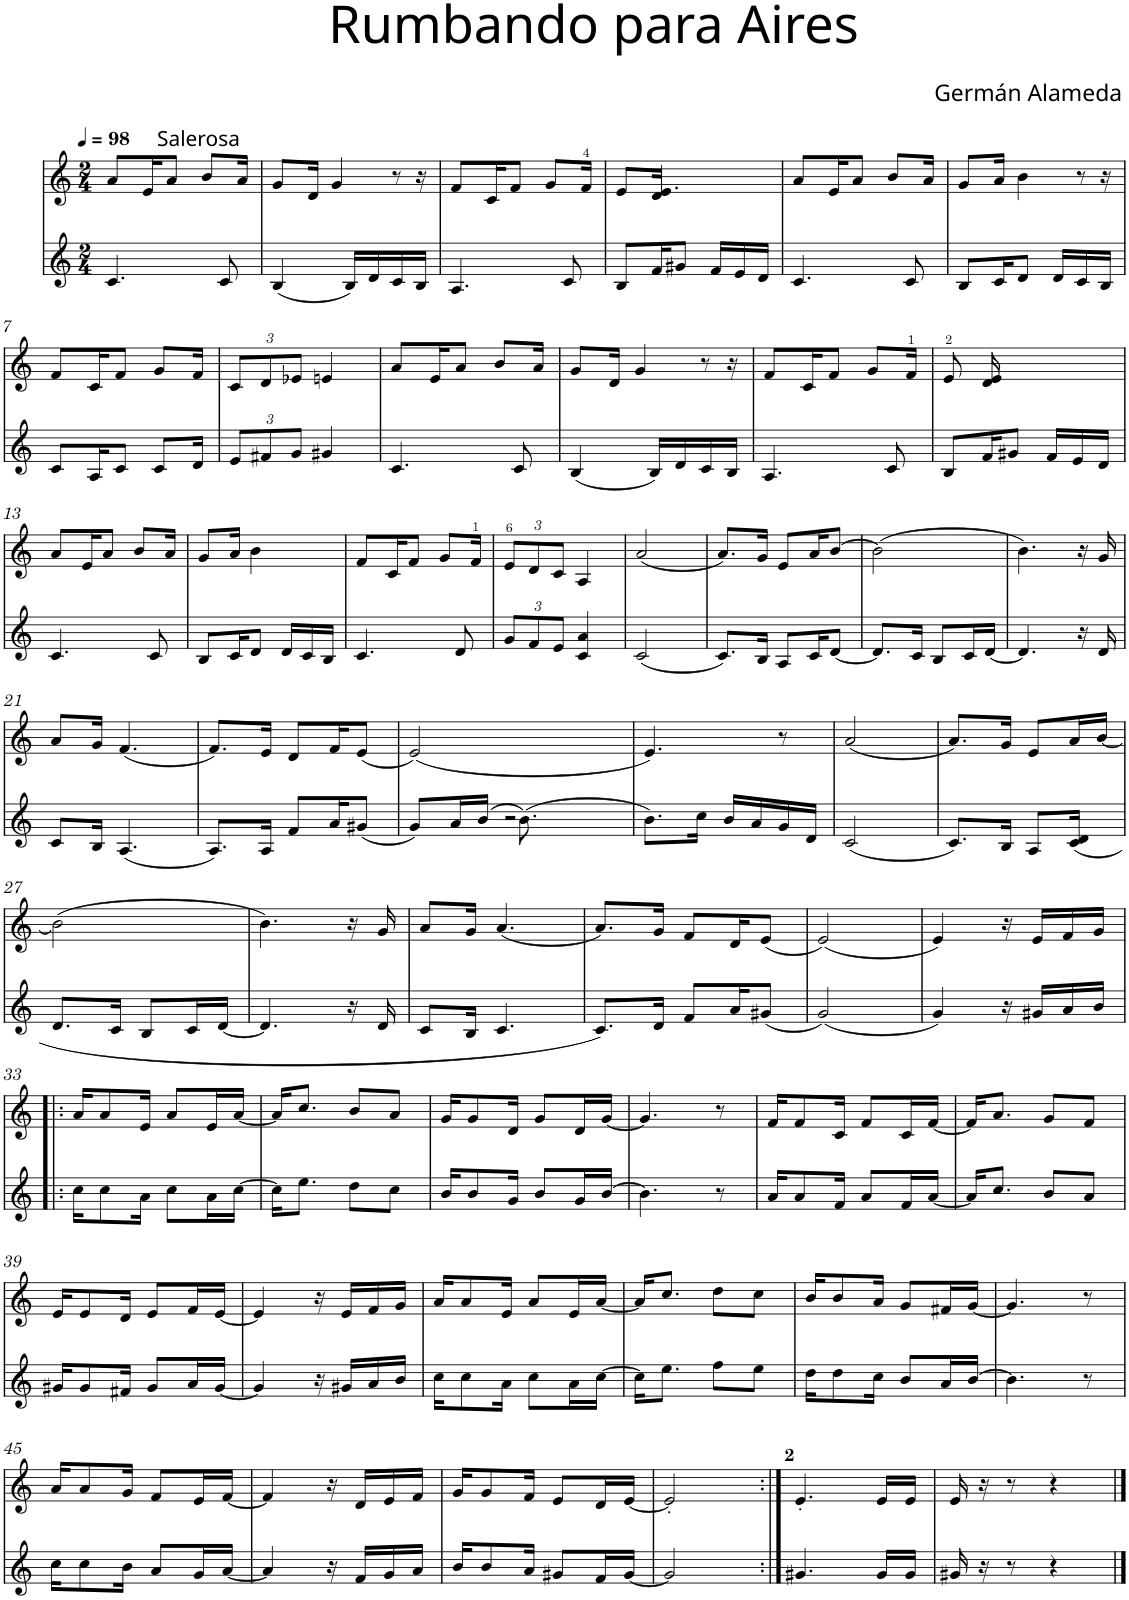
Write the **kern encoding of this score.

**kern	**kern
*part2	*part1
*staff2	*staff1
*I"Instrument 2	*I"Instrument 1
*clefG2	*clefG2
*k[]	*k[]
*M2/4	*M2/4
*MM98	*MM98
=1	=1
4.c/	8a/L
.	16e/K
.	8a/J
.	8b/L
8c/	.
.	16a/Jk
=2	=2
(<4B/	8g/L
.	16d/Jk
.	4g/
16B/LL)	.
16d/	.
16c/	.
16B/JJ	8r
8ryy	.
.	16r
=3	=3
4.A/	8f/L
.	16c/K
.	8f/J
.	8g/L
8c/	.
.	16f/Jk
=4	=4
*	*^
8B/L	8e/L	8ryy
16f/K	16d/Jk	4.e/
8g#X/J	4ryy	.
16f/LL	.	.
16e/	.	.
16d/JJ	16ryy	.
*	*v	*v
=5	=5
4.c/	8a/L
.	16e/K
.	8a/J
.	8b/L
8c/	.
.	16a/Jk
=6	=6
8B/L	8g/L
16c/K	16a/Jk
8d/J	4b\
16d/LL	.
16c/	.
16B/JJ	8r
8ryy	.
.	16r
!!LO:LB:g=z
=7	=7
8c/L	8f/L
16A/K	16c/K
8c/J	8f/J
8c/L	8g/L
16d/Jk	16f/Jk
=8	=8
*Xbrackettup	*Xbrackettup
12e/L	12c/L
12f#X/	12d/
12g/J	12e-X/J
4g#X/	4en/
=9	=9
4.c/	8a/L
.	16e/K
.	8a/J
.	8b/L
8c/	.
.	16a/Jk
=10	=10
(<4B/	8g/L
.	16d/Jk
.	4g/
16B/LL)	.
16d/	.
16c/	.
16B/JJ	8r
8ryy	.
.	16r
=11	=11
4.A/	8f/L
.	16c/K
.	8f/J
.	8g/L
8c/	.
.	16f/Jk
=12	=12
8B/L	8e/
16f/K	16d/ 16e/
8g#X/J	4ryy
16f/LL	.
16e/	.
16d/JJ	16ryy
!!LO:LB:g=z
=13	=13
4.c/	8a/L
.	16e/K
.	8a/J
.	8b/L
8c/	.
.	16a/Jk
=14	=14
8B/L	8g/L
16c/K	16a/Jk
8d/J	4b\
16d/LL	.
16c/	.
16B/JJ	16ryy
=15	=15
4.c/	8f/L
.	16c/K
.	8f/J
.	8g/L
8d/	.
.	16f/Jk
=16	=16
12g/L	12e/L
12f/	12d/
12e/J	12c/J
4c/ 4a/	4A/
=17	=17
(<2c/	(<2a/
=18	=18
8.c/L)	8.a/L)
16B/Jk	16g/Jk
8A/L	8e/L
16c/K	16a/K
[<16d/J	[>16b/J
=19	=19
8.d/L]	(>2b\]
16d/J_	.
16c/Jk	.
8B/L	.
16c/L	.
[<16d/JJ	16b/J_
=20	=20
4.d/]	4.b\)
16r	16r
16d/	16g/
!!LO:LB:g=z
=21	=21
8c/L	8a/L
16B/Jk	16g/Jk
(<[16%5A/	(<[16%5f/
=22	=22
8.A/L)	8.f/L)
16A/]	16f/]
16A/Jk	16e/Jk
8f/L	8d/L
16a/K	16f/K
(<[16g#X/J	(<[16e/J
=23	=23
8g/L)	(<2e/)
16g#/J]	.
16a/L	.
(>16b/JJ	.
4r	.
.	16e/J]
(>8.b\)	4ryy
4ryy	.
.	8.ryy
=24	=24
8.b\L)	4.e/)
4r	.
.	8r
16cc\Jk	.
16b/LL	4ryy
16a/	.
16g/	.
16d/JJ	.
=25	=25
(<2c/	(<2a/
=26	=26
8.c/L)	8.a/L)
16B/Jk	16g/Jk
8A/L	8e/L
(<16c/ 16d/Jk	16a/L
16ryy	[<16b/JJ
!!LO:LB:g=z
=27	=27
8.d/L	(>2b\]
16c/Jk	.
8B/L	.
16c/L	.
[<16d/JJ	.
=28	=28
4.d/]	4.b\)
16r	16r
16d/	16g/
=29	=29
8c/L	8a/L
16B/Jk	16g/Jk
[16%5c/	(<[16%5a/
=30	=30
8.c/L)	8.a/L)
16c/]	16a/]
16d/Jk	16g/Jk
8f/L	8f/L
16a/K	16d/K
(<[16g#X/J	(<[16e/J
=31	=31
(<2g/)	(<2e/)
16g#/J]	16e/J]
=32	=32
4g/)	4e/)
16r	16r
16g#X/LL	16e/LL
16a/	16f/
16b/JJ	16g/JJ
!!LO:LB:g=z
=33!|:	=33!|:
16cc\KL	16a/KL
8cc\	8a/
16a\Jk	16e/Jk
8cc\L	8a/L
16a\L	16e/L
[>16cc\JJ	[<16a/JJ
=34	=34
16cc\KL]	16a/KL]
8.ee\J	8.cc/J
8dd\L	8b/L
8cc\J	8a/J
=35	=35
16b/KL	16g/KL
8b/	8g/
16g/Jk	16d/Jk
8b/L	8g/L
16g/L	16d/L
[>16b/JJ	[<16g/JJ
=36	=36
4.b\]	4.g/]
8r	8r
=37	=37
16a/KL	16f/KL
8a/	8f/
16f/Jk	16c/Jk
8a/L	8f/L
16f/L	16c/L
[<16a/JJ	[<16f/JJ
=38	=38
16a/KL]	16f/KL]
8.cc/J	8.a/J
8b/L	8g/L
8a/J	8f/J
!!LO:LB:g=z
=39	=39
16g#X/KL	16e/KL
8g#/	8e/
16f#X/Jk	16d/Jk
8g#/L	8e/L
16a/L	16f/L
[<16g#/JJ	[<16e/JJ
=40	=40
4g#/]	4e/]
16r	16r
16g#X/LL	16e/LL
16a/	16f/
16b/JJ	16g/JJ
=41	=41
16cc\KL	16a/KL
8cc\	8a/
16a\Jk	16e/Jk
8cc\L	8a/L
16a\L	16e/L
[>16cc\JJ	[<16a/JJ
=42	=42
16cc\KL]	16a/KL]
8.ee\J	8.cc/J
8ff\L	8dd\L
8ee\J	8cc\J
=43	=43
16dd\KL	16b/KL
8dd\	8b/
16cc\Jk	16a/Jk
8b/L	8g/L
16a/L	16f#X/L
[>16b/JJ	[<16g/JJ
=44	=44
4.b\]	4.g/]
8r	8r
!!LO:LB:g=z
=45	=45
16cc\KL	16a/KL
8cc\	8a/
16b\Jk	16g/Jk
8a/L	8f/L
16g/L	16e/L
[<16a/JJ	[<16f/JJ
=46	=46
4a/]	4f/]
16r	16r
16f/LL	16d/LL
16g/	16e/
16a/JJ	16f/JJ
=47	=47
16b/KL	16g/KL
8b/	8g/
16a/Jk	16f/Jk
8g#X/L	8e/L
16f/L	16d/L
[<16g#/JJ	[<16e/JJ
=48	=48
2g#/]	2e'/]
=49:|!	=49:|!
4.g#X/	4.e'/
16g#/LL	16e/LL
16g#/JJ	16e/JJ
=50	=50
16g#X/	16e/
16r	16r
8r	8r
4r	4r
==	==
*-	*-
